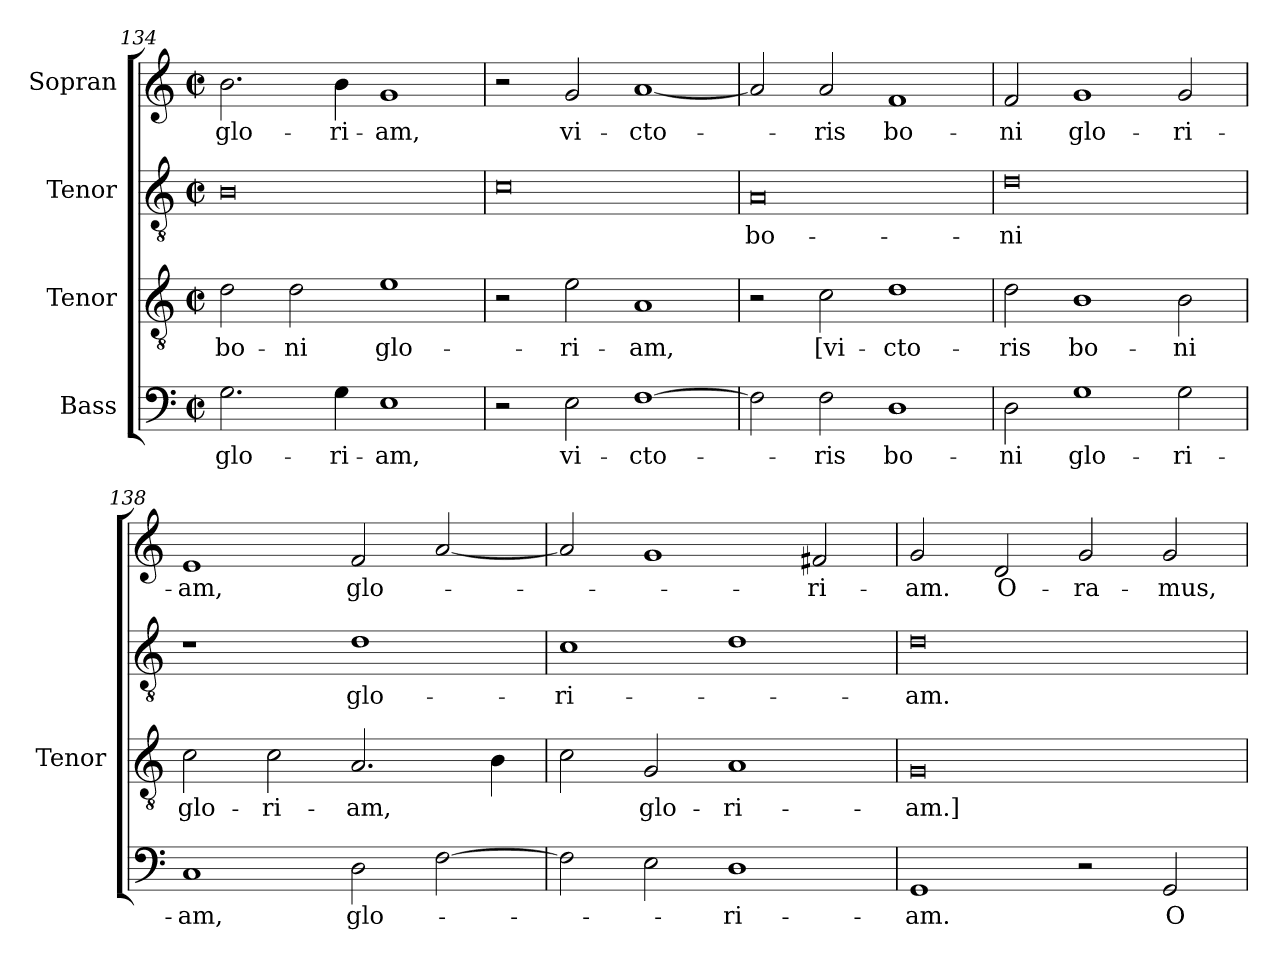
**kern	**text	**kern	**text	**kern	**text	**kern	**text
*part4	*part4	*part3	*part3	*part2	*part2	*part1	*part1
*staff4	*staff4	*staff3	*staff3	*staff2	*staff2	*staff1	*staff1
*I"Bass	*	*I"Tenor	*	*I"Tenor	*	*I"Sopran	*
*	*	*I'Tenor	*	*	*	*	*
*clefF4	*	*clefGv2	*	*clefGv2	*	*clefG2	*
*	*	*ITrd7c12	*	*ITrd7c12	*	*	*
*k[]	*	*k[]	*	*k[]	*	*k[]	*
*M2/2	*	*M2/2	*	*M2/2	*	*M2/2	*
*met(c|)	*	*met(c|)	*	*met(c|)	*	*met(c|)	*
=134	=134	=134	=134	=134	=134	=134	=134
!	!LO:LY:b:color=#000000	!	!	!	!	!	!
!	!	!	!LO:LY:b:color=#000000	!	!	!	!
!	!	!	!	!	!	!	!LO:LY:b:color=#000000
2.Gi\	glo-	2Di\	bo-	0BBi	.	2.bi\	glo-
!	!	!	!LO:LY:b:color=#000000	!	!	!	!
.	.	2Di\	-ni	.	.	.	.
!	!LO:LY:b:color=#000000	!	!	!	!	!	!
!	!	!	!	!	!	!	!LO:LY:b:color=#000000
4Gi\	-ri-	.	.	.	.	4bi\	-ri-
!	!LO:LY:b:color=#000000	!	!	!	!	!	!
!	!	!	!LO:LY:b:color=#000000	!	!	!	!
!	!	!	!	!	!	!	!LO:LY:b:color=#000000
1Ei	-am,	1Ei	glo-	.	.	1gi	-am,
=135	=135	=135	=135	=135	=135	=135	=135
2r	.	2r	.	0Ci	.	2r	.
!	!LO:LY:b:color=#000000	!	!	!	!	!	!
!	!	!	!LO:LY:b:color=#000000	!	!	!	!
!	!	!	!	!	!	!	!LO:LY:b:color=#000000
2Ei\	vi-	2Ei\	-ri-	.	.	2gi/	vi-
!	!LO:LY:b:color=#000000	!	!	!	!	!	!
!	!	!	!LO:LY:b:color=#000000	!	!	!	!
!	!	!	!	!	!	!	!LO:LY:b:color=#000000
[>1Fi	-cto-	1AAi	-am,	.	.	[<1ai	-cto-
=136	=136	=136	=136	=136	=136	=136	=136
!	!	!	!	!	!LO:LY:b:color=#000000	!	!
2Fi\]	.	2r	.	0AAi	bo-	2ai/]	.
!	!LO:LY:b:color=#000000	!	!	!	!	!	!
!	!	!	!LO:LY:b:color=#000000	!	!	!	!
!	!	!	!	!	!	!	!LO:LY:b:color=#000000
2Fi\	-ris	2Ci\	[vi-	.	.	2ai/	-ris
!	!LO:LY:b:color=#000000	!	!	!	!	!	!
!	!	!	!LO:LY:b:color=#000000	!	!	!	!
!	!	!	!	!	!	!	!LO:LY:b:color=#000000
1Di	bo-	1Di	-cto-	.	.	1fi	bo-
=137	=137	=137	=137	=137	=137	=137	=137
!	!LO:LY:b:color=#000000	!	!	!	!	!	!
!	!	!	!LO:LY:b:color=#000000	!	!	!	!
!	!	!	!	!	!LO:LY:b:color=#000000	!	!
!	!	!	!	!	!	!	!LO:LY:b:color=#000000
2Di\	-ni	2Di\	-ris	0Di	-ni	2fi/	-ni
!	!LO:LY:b:color=#000000	!	!	!	!	!	!
!	!	!	!LO:LY:b:color=#000000	!	!	!	!
!	!	!	!	!	!	!	!LO:LY:b:color=#000000
1Gi	glo-	1BBi	bo-	.	.	1gi	glo-
!	!LO:LY:b:color=#000000	!	!	!	!	!	!
!	!	!	!LO:LY:b:color=#000000	!	!	!	!
!	!	!	!	!	!	!	!LO:LY:b:color=#000000
2Gi\	-ri-	2BBi\	-ni	.	.	2gi/	-ri-
=138	=138	=138	=138	=138	=138	=138	=138
!	!LO:LY:b:color=#000000	!	!	!	!	!	!
!	!	!	!LO:LY:b:color=#000000	!	!	!	!
!	!	!	!	!	!	!	!LO:LY:b:color=#000000
1Ci	-am,	2Ci\	glo-	1r	.	1ei	-am,
!	!	!	!LO:LY:b:color=#000000	!	!	!	!
.	.	2Ci\	-ri-	.	.	.	.
!	!LO:LY:b:color=#000000	!	!	!	!	!	!
!	!	!	!LO:LY:b:color=#000000	!	!	!	!
!	!	!	!	!	!LO:LY:b:color=#000000	!	!
!	!	!	!	!	!	!	!LO:LY:b:color=#000000
2Di\	glo-	2.AAi/	-am,	1Di	glo-	2fi/	glo-
[>2Fi\	.	.	.	.	.	[<2ai/	.
.	.	4BBi\	.	.	.	.	.
=139	=139	=139	=139	=139	=139	=139	=139
!	!	!	!	!	!LO:LY:b:color=#000000	!	!
2Fi\]	.	2Ci\	.	1Ci	-ri-	2ai/]	.
!	!	!	!LO:LY:b:color=#000000	!	!	!	!
2Ei\	.	2GGi/	glo-	.	.	1gi	.
!	!LO:LY:b:color=#000000	!	!	!	!	!	!
!	!	!	!LO:LY:b:color=#000000	!	!	!	!
1Di	-ri-	1AAi	-ri-	1Di	.	.	.
!	!	!	!	!	!	!	!LO:LY:b:color=#000000
.	.	.	.	.	.	2f#Xi/	-ri-
!!LO:LB:g=z
=140	=140	=140	=140	=140	=140	=140	=140
!	!LO:LY:b:color=#000000	!	!	!	!	!	!
!	!	!	!LO:LY:b:color=#000000	!	!	!	!
!	!	!	!	!	!LO:LY:b:color=#000000	!	!
!	!	!	!	!	!	!	!LO:LY:b:color=#000000
1GGi	-am.	0GGi	-am.]	0Di	-am.	2gi/	-am.
!	!	!	!	!	!	!	!LO:LY:b:color=#000000
.	.	.	.	.	.	2di/	O-
!	!	!	!	!	!	!	!LO:LY:b:color=#000000
2r	.	.	.	.	.	2gi/	-ra-
!	!LO:LY:b:color=#000000	!	!	!	!	!	!
!	!	!	!	!	!	!	!LO:LY:b:color=#000000
2GGi/	O-	.	.	.	.	2gi/	-mus,
=	=	=	=	=	=	=	=
*-	*-	*-	*-	*-	*-	*-	*-
